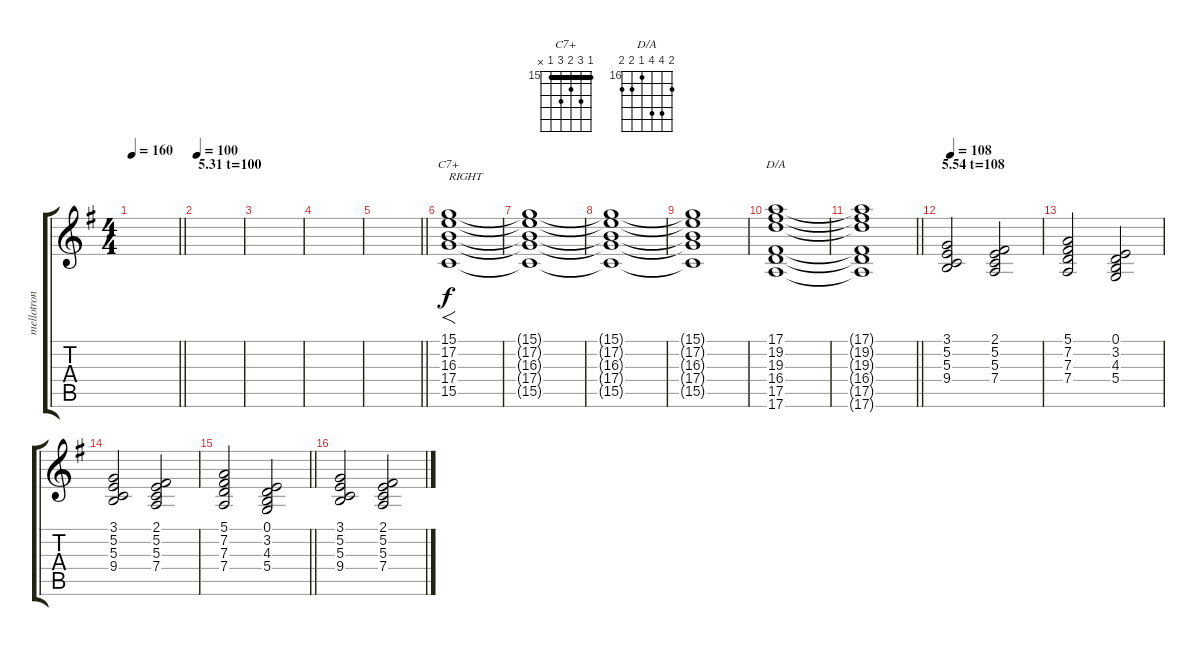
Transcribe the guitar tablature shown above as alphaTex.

\track ("mellotron" "mellotron") {instrument stringensemble1}
\staff {score tabs}
\tuning (E4 B3 G3 D3 A2 E2) {hide}
\chord ("C7+" 15 17 16 17 15 x) {firstfret 15 barre 15}
\chord ("D/A" 17 19 19 16 17 17) {firstfret 16}
\ts (4 4)
\tempo 160
\clef g2
\barLineRight lightlight
\ks g
|
\section ("" "5.31 t=100")
\tempo 100
|
|
|
\barLineRight lightlight
|
(15.1 17.2 16.3 17.4 15.5).1{f ch "C7+" txt "RIGHT" balance 12} |
(15.1{t} 17.2{t} 16.3{t} 17.4{t} 15.5{t}).1 |
(15.1{t} 17.2{t} 16.3{t} 17.4{t} 15.5{t}).1 |
(15.1{t} 17.2{t} 16.3{t} 17.4{t} 15.5{t}).1 |
(17.1 19.2 19.3 16.4 17.5 17.6).1{ch "D/A"} |
\barLineRight lightlight
(17.1{t} 19.2{t} 19.3{t} 16.4{t} 17.5{t} 17.6{t}).1 |
\section ("" "5.54 t=108")
\tempo 108
(3.1 5.2 5.3 9.4).2 (2.1 5.2 5.3 7.4).2 |
(5.1 7.2 7.3 7.4).2 (0.1 3.2 4.3 5.4).2 |
(3.1 5.2 5.3 9.4).2 (2.1 5.2 5.3 7.4).2 |
\barLineRight lightlight
(5.1 7.2 7.3 7.4).2 (0.1 3.2 4.3 5.4).2 |
(3.1 5.2 5.3 9.4).2 (2.1 5.2 5.3 7.4).2
